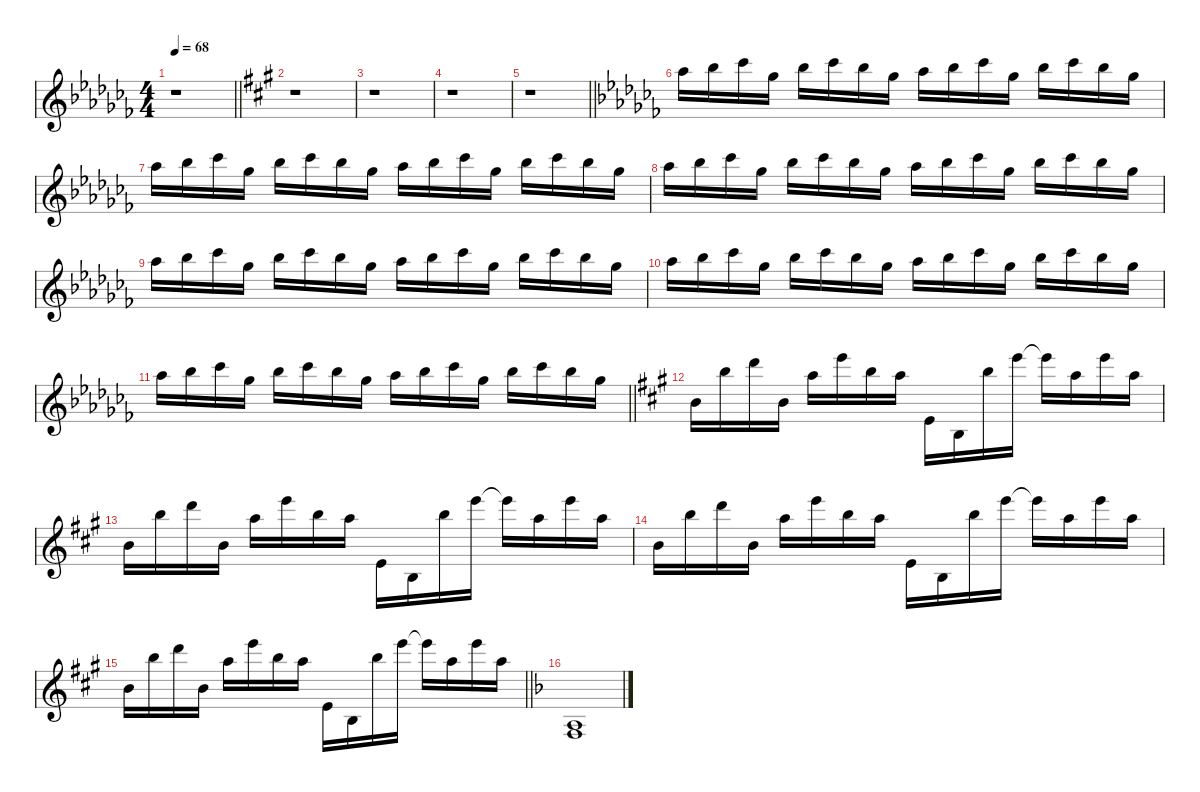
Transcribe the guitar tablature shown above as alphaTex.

\defaultSystemsLayout 4
\hideDynamics
\bracketExtendMode nobrackets
\singleTrackTrackNamePolicy hidden
\multiTrackTrackNamePolicy hidden
\firstSystemTrackNameMode fullname
\firstSystemTrackNameOrientation horizontal
\otherSystemsTrackNameOrientation horizontal
\track ("Per Wiberg" "el.pno.") {defaultSystemsLayout 8 instrument electricgrandpiano}
\staff {score}
\tuning (E4 B3 G3 D3 A2 E2)
\ts (4 4)
\tempo 68
\clef g2
\barLineRight lightlight
\ks abminor
r.1{dy f beam Down} |
\ks f#minor
r.1{beam Down} |
r.1{beam Down} |
r.1{beam Down} |
\barLineRight lightlight
r.1{beam Down} |
\ks abminor
16.1{acc b}.16{dy mp instrument electricgrandpiano beam Down} 18.1{acc b}.16{beam Down} 19.1{acc b}.16{beam Down} 14.1{acc b}.16{beam Down} 18.1{acc b}.16{beam Down} 19.1{acc b}.16{beam Down} 18.1{acc b}.16{beam Down} 14.1{acc b}.16{beam Down} 16.1{acc b}.16{beam Down} 18.1{acc b}.16{beam Down} 19.1{acc b}.16{beam Down} 14.1{acc b}.16{beam Down} 18.1{acc b}.16{beam Down} 19.1{acc b}.16{beam Down} 18.1{acc b}.16{beam Down} 14.1{acc b}.16{beam Down} |
16.1{acc b}.16{beam Down} 18.1{acc b}.16{beam Down} 19.1{acc b}.16{beam Down} 14.1{acc b}.16{beam Down} 18.1{acc b}.16{beam Down} 19.1{acc b}.16{beam Down} 18.1{acc b}.16{beam Down} 14.1{acc b}.16{beam Down} 16.1{acc b}.16{beam Down} 18.1{acc b}.16{beam Down} 19.1{acc b}.16{beam Down} 14.1{acc b}.16{beam Down} 18.1{acc b}.16{beam Down} 19.1{acc b}.16{beam Down} 18.1{acc b}.16{beam Down} 14.1{acc b}.16{beam Down} |
16.1{acc b}.16{beam Down} 18.1{acc b}.16{beam Down} 19.1{acc b}.16{beam Down} 14.1{acc b}.16{beam Down} 18.1{acc b}.16{beam Down} 19.1{acc b}.16{beam Down} 18.1{acc b}.16{beam Down} 14.1{acc b}.16{beam Down} 16.1{acc b}.16{beam Down} 18.1{acc b}.16{beam Down} 19.1{acc b}.16{beam Down} 14.1{acc b}.16{beam Down} 18.1{acc b}.16{beam Down} 19.1{acc b}.16{beam Down} 18.1{acc b}.16{beam Down} 14.1{acc b}.16{beam Down} |
16.1{acc b}.16{beam Down} 18.1{acc b}.16{beam Down} 19.1{acc b}.16{beam Down} 14.1{acc b}.16{beam Down} 18.1{acc b}.16{beam Down} 19.1{acc b}.16{beam Down} 18.1{acc b}.16{beam Down} 14.1{acc b}.16{beam Down} 16.1{acc b}.16{beam Down} 18.1{acc b}.16{beam Down} 19.1{acc b}.16{beam Down} 14.1{acc b}.16{beam Down} 18.1{acc b}.16{beam Down} 19.1{acc b}.16{beam Down} 18.1{acc b}.16{beam Down} 14.1{acc b}.16{beam Down} |
16.1{acc b}.16{beam Down} 18.1{acc b}.16{beam Down} 19.1{acc b}.16{beam Down} 14.1{acc b}.16{beam Down} 18.1{acc b}.16{beam Down} 19.1{acc b}.16{beam Down} 18.1{acc b}.16{beam Down} 14.1{acc b}.16{beam Down} 16.1{acc b}.16{beam Down} 18.1{acc b}.16{beam Down} 19.1{acc b}.16{beam Down} 14.1{acc b}.16{beam Down} 18.1{acc b}.16{beam Down} 19.1{acc b}.16{beam Down} 18.1{acc b}.16{beam Down} 14.1{acc b}.16{beam Down} |
\barLineRight lightlight
16.1{acc b}.16{beam Down} 18.1{acc b}.16{beam Down} 19.1{acc b}.16{beam Down} 14.1{acc b}.16{beam Down} 18.1{acc b}.16{beam Down} 19.1{acc b}.16{beam Down} 18.1{acc b}.16{beam Down} 14.1{acc b}.16{beam Down} 16.1{acc b}.16{beam Down} 18.1{acc b}.16{beam Down} 19.1{acc b}.16{beam Down} 14.1{acc b}.16{beam Down} 18.1{acc b}.16{beam Down} 19.1{acc b}.16{beam Down} 18.1{acc b}.16{beam Down} 14.1{acc b}.16{beam Down} |
\ks f#minor
21.4{acc forcenatural}.16{beam Down} 24.2{acc forcenatural}.16{beam Down} 22.1{acc forcenatural}.16{beam Down} 21.4{acc forcenatural}.16{beam Down} 22.2{acc forcenatural}.16{beam Down} 24.1{acc forcenatural}.16{beam Down} 24.2{acc forcenatural}.16{beam Down} 22.2{acc forcenatural}.16{beam Down} 0.1{acc forcenatural}.16{beam Down} 0.2{acc forcenatural}.16{beam Down} 24.2{acc forcenatural}.16{beam Down} 24.1{acc forcenatural}.16{beam Down} 24.1{t acc forcenatural}.16{beam Down} 22.2{acc forcenatural}.16{beam Down} 24.1{acc forcenatural}.16{beam Down} 22.2{acc forcenatural}.16{beam Down} |
21.4{acc forcenatural}.16{beam Down} 24.2{acc forcenatural}.16{beam Down} 22.1{acc forcenatural}.16{beam Down} 21.4{acc forcenatural}.16{beam Down} 22.2{acc forcenatural}.16{beam Down} 24.1{acc forcenatural}.16{beam Down} 24.2{acc forcenatural}.16{beam Down} 22.2{acc forcenatural}.16{beam Down} 0.1{acc forcenatural}.16{beam Down} 0.2{acc forcenatural}.16{beam Down} 24.2{acc forcenatural}.16{beam Down} 24.1{acc forcenatural}.16{beam Down} 24.1{t acc forcenatural}.16{beam Down} 22.2{acc forcenatural}.16{beam Down} 24.1{acc forcenatural}.16{beam Down} 22.2{acc forcenatural}.16{beam Down} |
21.4{acc forcenatural}.16{beam Down} 24.2{acc forcenatural}.16{beam Down} 22.1{acc forcenatural}.16{beam Down} 21.4{acc forcenatural}.16{beam Down} 22.2{acc forcenatural}.16{beam Down} 24.1{acc forcenatural}.16{beam Down} 24.2{acc forcenatural}.16{beam Down} 22.2{acc forcenatural}.16{beam Down} 0.1{acc forcenatural}.16{beam Down} 0.2{acc forcenatural}.16{beam Down} 24.2{acc forcenatural}.16{beam Down} 24.1{acc forcenatural}.16{beam Down} 24.1{t acc forcenatural}.16{beam Down} 22.2{acc forcenatural}.16{beam Down} 24.1{acc forcenatural}.16{beam Down} 22.2{acc forcenatural}.16{beam Down} |
\barLineRight lightlight
21.4{acc forcenatural}.16{beam Down} 24.2{acc forcenatural}.16{beam Down} 22.1{acc forcenatural}.16{beam Down} 21.4{acc forcenatural}.16{beam Down} 22.2{acc forcenatural}.16{beam Down} 24.1{acc forcenatural}.16{beam Down} 24.2{acc forcenatural}.16{beam Down} 22.2{acc forcenatural}.16{beam Down} 0.1{acc forcenatural}.16{beam Down} 0.2{acc forcenatural}.16{beam Down} 24.2{acc forcenatural}.16{beam Down} 24.1{acc forcenatural}.16{beam Down} 24.1{t acc forcenatural}.16{beam Down} 22.2{acc forcenatural}.16{beam Down} 24.1{acc forcenatural}.16{beam Down} 22.2{acc forcenatural}.16{beam Down} |
\ks dminor
(2.3{acc forcenatural} 3.4{acc forcenatural}).1{dy f instrument harpsichord beam Up}
